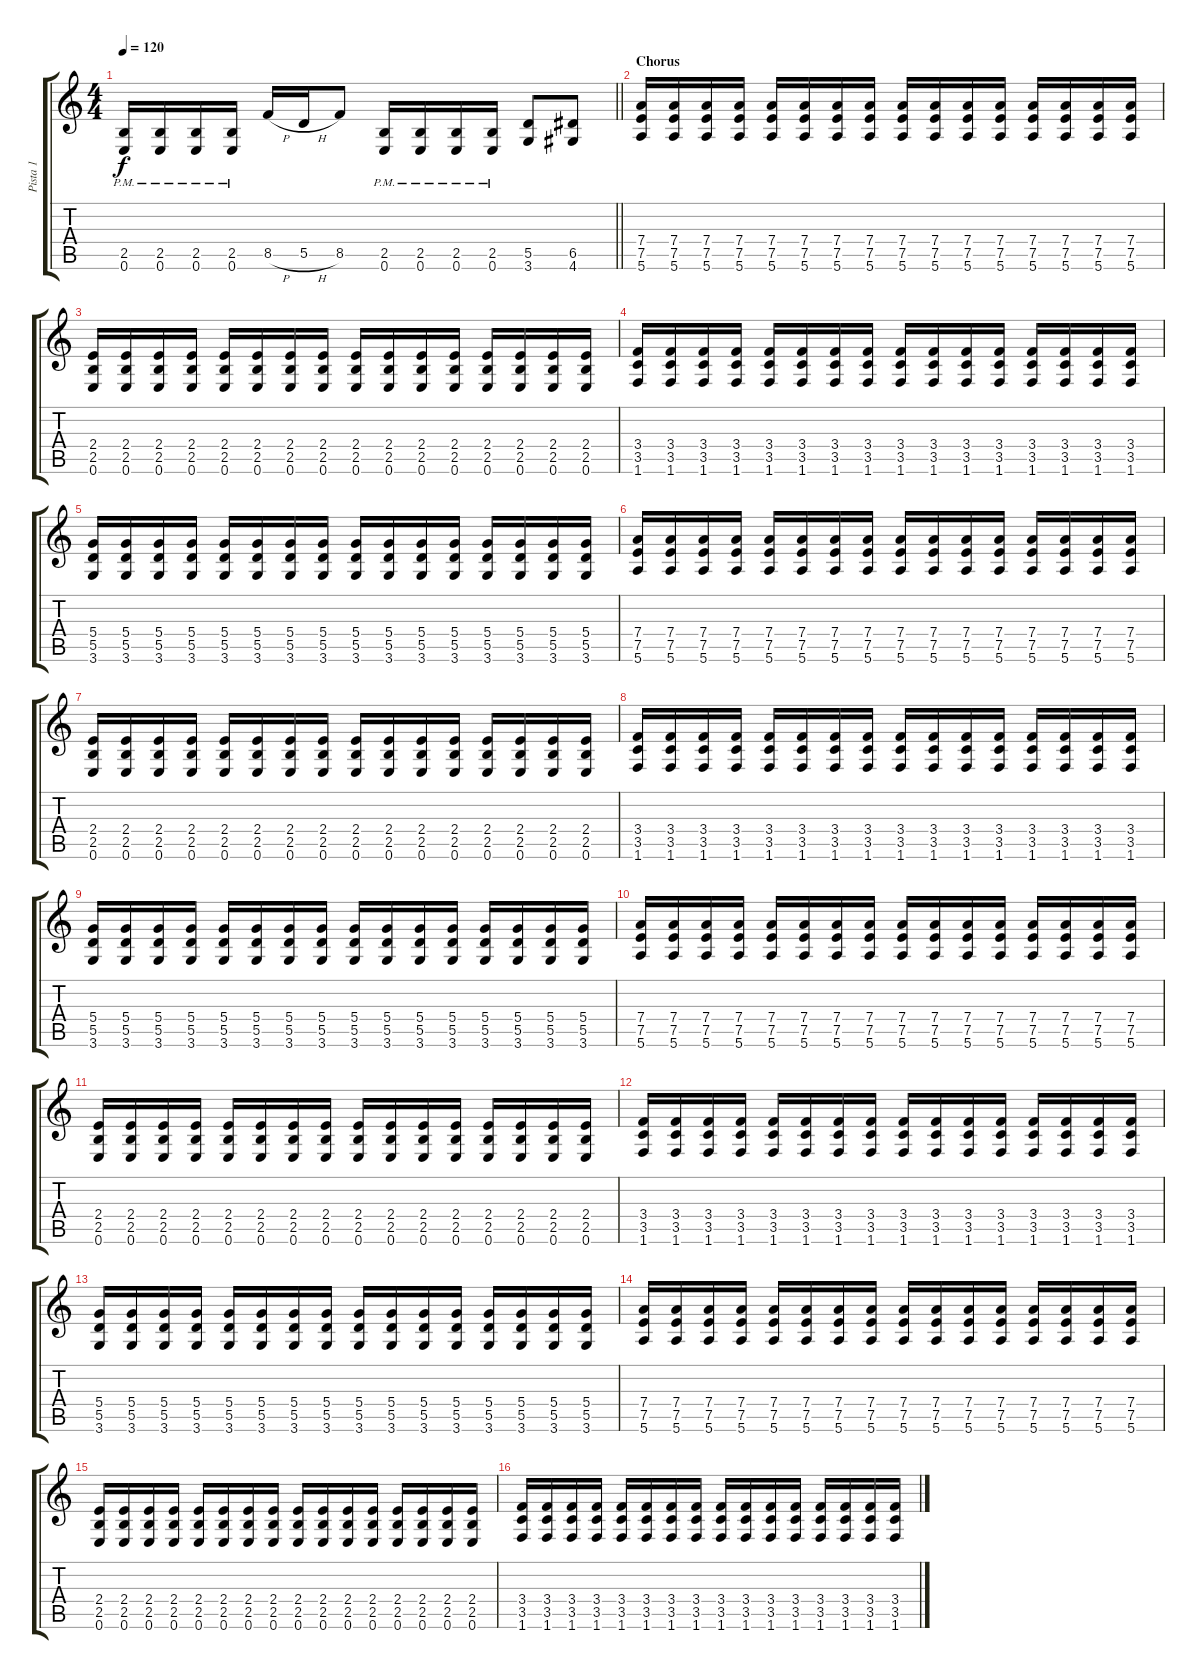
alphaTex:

\track ("Pista 1" "Pista 1") {instrument distortionguitar}
\staff {score tabs}
\tuning (E4 B3 G3 D3 A2 E2) {hide}
\ts (4 4)
\tempo 120
\clef g2
\barLineRight lightlight
\ks c
(2.5{pm} 0.6{pm}).16{dy f} (2.5{pm} 0.6{pm}).16 (2.5{pm} 0.6{pm}).16 (2.5{pm} 0.6{pm}).16 8.5{h}.16 5.5{h}.16 8.5.8 (2.5{pm} 0.6{pm}).16 (2.5{pm} 0.6{pm}).16 (2.5{pm} 0.6{pm}).16 (2.5{pm} 0.6{pm}).16 (5.5 3.6).8 (6.5 4.6).8 |
\section ("" "Chorus")
(7.4 7.5 5.6).16 (7.4 7.5 5.6).16 (7.4 7.5 5.6).16 (7.4 7.5 5.6).16 (7.4 7.5 5.6).16 (7.4 7.5 5.6).16 (7.4 7.5 5.6).16 (7.4 7.5 5.6).16 (7.4 7.5 5.6).16 (7.4 7.5 5.6).16 (7.4 7.5 5.6).16 (7.4 7.5 5.6).16 (7.4 7.5 5.6).16 (7.4 7.5 5.6).16 (7.4 7.5 5.6).16 (7.4 7.5 5.6).16 |
(2.4 2.5 0.6).16 (2.4 2.5 0.6).16 (2.4 2.5 0.6).16 (2.4 2.5 0.6).16 (2.4 2.5 0.6).16 (2.4 2.5 0.6).16 (2.4 2.5 0.6).16 (2.4 2.5 0.6).16 (2.4 2.5 0.6).16 (2.4 2.5 0.6).16 (2.4 2.5 0.6).16 (2.4 2.5 0.6).16 (2.4 2.5 0.6).16 (2.4 2.5 0.6).16 (2.4 2.5 0.6).16 (2.4 2.5 0.6).16 |
(3.4 3.5 1.6).16 (3.4 3.5 1.6).16 (3.4 3.5 1.6).16 (3.4 3.5 1.6).16 (3.4 3.5 1.6).16 (3.4 3.5 1.6).16 (3.4 3.5 1.6).16 (3.4 3.5 1.6).16 (3.4 3.5 1.6).16 (3.4 3.5 1.6).16 (3.4 3.5 1.6).16 (3.4 3.5 1.6).16 (3.4 3.5 1.6).16 (3.4 3.5 1.6).16 (3.4 3.5 1.6).16 (3.4 3.5 1.6).16 |
(5.4 5.5 3.6).16 (5.4 5.5 3.6).16 (5.4 5.5 3.6).16 (5.4 5.5 3.6).16 (5.4 5.5 3.6).16 (5.4 5.5 3.6).16 (5.4 5.5 3.6).16 (5.4 5.5 3.6).16 (5.4 5.5 3.6).16 (5.4 5.5 3.6).16 (5.4 5.5 3.6).16 (5.4 5.5 3.6).16 (5.4 5.5 3.6).16 (5.4 5.5 3.6).16 (5.4 5.5 3.6).16 (5.4 5.5 3.6).16 |
(7.4 7.5 5.6).16 (7.4 7.5 5.6).16 (7.4 7.5 5.6).16 (7.4 7.5 5.6).16 (7.4 7.5 5.6).16 (7.4 7.5 5.6).16 (7.4 7.5 5.6).16 (7.4 7.5 5.6).16 (7.4 7.5 5.6).16 (7.4 7.5 5.6).16 (7.4 7.5 5.6).16 (7.4 7.5 5.6).16 (7.4 7.5 5.6).16 (7.4 7.5 5.6).16 (7.4 7.5 5.6).16 (7.4 7.5 5.6).16 |
(2.4 2.5 0.6).16 (2.4 2.5 0.6).16 (2.4 2.5 0.6).16 (2.4 2.5 0.6).16 (2.4 2.5 0.6).16 (2.4 2.5 0.6).16 (2.4 2.5 0.6).16 (2.4 2.5 0.6).16 (2.4 2.5 0.6).16 (2.4 2.5 0.6).16 (2.4 2.5 0.6).16 (2.4 2.5 0.6).16 (2.4 2.5 0.6).16 (2.4 2.5 0.6).16 (2.4 2.5 0.6).16 (2.4 2.5 0.6).16 |
(3.4 3.5 1.6).16 (3.4 3.5 1.6).16 (3.4 3.5 1.6).16 (3.4 3.5 1.6).16 (3.4 3.5 1.6).16 (3.4 3.5 1.6).16 (3.4 3.5 1.6).16 (3.4 3.5 1.6).16 (3.4 3.5 1.6).16 (3.4 3.5 1.6).16 (3.4 3.5 1.6).16 (3.4 3.5 1.6).16 (3.4 3.5 1.6).16 (3.4 3.5 1.6).16 (3.4 3.5 1.6).16 (3.4 3.5 1.6).16 |
(5.4 5.5 3.6).16 (5.4 5.5 3.6).16 (5.4 5.5 3.6).16 (5.4 5.5 3.6).16 (5.4 5.5 3.6).16 (5.4 5.5 3.6).16 (5.4 5.5 3.6).16 (5.4 5.5 3.6).16 (5.4 5.5 3.6).16 (5.4 5.5 3.6).16 (5.4 5.5 3.6).16 (5.4 5.5 3.6).16 (5.4 5.5 3.6).16 (5.4 5.5 3.6).16 (5.4 5.5 3.6).16 (5.4 5.5 3.6).16 |
(7.4 7.5 5.6).16 (7.4 7.5 5.6).16 (7.4 7.5 5.6).16 (7.4 7.5 5.6).16 (7.4 7.5 5.6).16 (7.4 7.5 5.6).16 (7.4 7.5 5.6).16 (7.4 7.5 5.6).16 (7.4 7.5 5.6).16 (7.4 7.5 5.6).16 (7.4 7.5 5.6).16 (7.4 7.5 5.6).16 (7.4 7.5 5.6).16 (7.4 7.5 5.6).16 (7.4 7.5 5.6).16 (7.4 7.5 5.6).16 |
(2.4 2.5 0.6).16 (2.4 2.5 0.6).16 (2.4 2.5 0.6).16 (2.4 2.5 0.6).16 (2.4 2.5 0.6).16 (2.4 2.5 0.6).16 (2.4 2.5 0.6).16 (2.4 2.5 0.6).16 (2.4 2.5 0.6).16 (2.4 2.5 0.6).16 (2.4 2.5 0.6).16 (2.4 2.5 0.6).16 (2.4 2.5 0.6).16 (2.4 2.5 0.6).16 (2.4 2.5 0.6).16 (2.4 2.5 0.6).16 |
(3.4 3.5 1.6).16 (3.4 3.5 1.6).16 (3.4 3.5 1.6).16 (3.4 3.5 1.6).16 (3.4 3.5 1.6).16 (3.4 3.5 1.6).16 (3.4 3.5 1.6).16 (3.4 3.5 1.6).16 (3.4 3.5 1.6).16 (3.4 3.5 1.6).16 (3.4 3.5 1.6).16 (3.4 3.5 1.6).16 (3.4 3.5 1.6).16 (3.4 3.5 1.6).16 (3.4 3.5 1.6).16 (3.4 3.5 1.6).16 |
(5.4 5.5 3.6).16 (5.4 5.5 3.6).16 (5.4 5.5 3.6).16 (5.4 5.5 3.6).16 (5.4 5.5 3.6).16 (5.4 5.5 3.6).16 (5.4 5.5 3.6).16 (5.4 5.5 3.6).16 (5.4 5.5 3.6).16 (5.4 5.5 3.6).16 (5.4 5.5 3.6).16 (5.4 5.5 3.6).16 (5.4 5.5 3.6).16 (5.4 5.5 3.6).16 (5.4 5.5 3.6).16 (5.4 5.5 3.6).16 |
(7.4 7.5 5.6).16 (7.4 7.5 5.6).16 (7.4 7.5 5.6).16 (7.4 7.5 5.6).16 (7.4 7.5 5.6).16 (7.4 7.5 5.6).16 (7.4 7.5 5.6).16 (7.4 7.5 5.6).16 (7.4 7.5 5.6).16 (7.4 7.5 5.6).16 (7.4 7.5 5.6).16 (7.4 7.5 5.6).16 (7.4 7.5 5.6).16 (7.4 7.5 5.6).16 (7.4 7.5 5.6).16 (7.4 7.5 5.6).16 |
(2.4 2.5 0.6).16 (2.4 2.5 0.6).16 (2.4 2.5 0.6).16 (2.4 2.5 0.6).16 (2.4 2.5 0.6).16 (2.4 2.5 0.6).16 (2.4 2.5 0.6).16 (2.4 2.5 0.6).16 (2.4 2.5 0.6).16 (2.4 2.5 0.6).16 (2.4 2.5 0.6).16 (2.4 2.5 0.6).16 (2.4 2.5 0.6).16 (2.4 2.5 0.6).16 (2.4 2.5 0.6).16 (2.4 2.5 0.6).16 |
(3.4 3.5 1.6).16 (3.4 3.5 1.6).16 (3.4 3.5 1.6).16 (3.4 3.5 1.6).16 (3.4 3.5 1.6).16 (3.4 3.5 1.6).16 (3.4 3.5 1.6).16 (3.4 3.5 1.6).16 (3.4 3.5 1.6).16 (3.4 3.5 1.6).16 (3.4 3.5 1.6).16 (3.4 3.5 1.6).16 (3.4 3.5 1.6).16 (3.4 3.5 1.6).16 (3.4 3.5 1.6).16 (3.4 3.5 1.6).16
